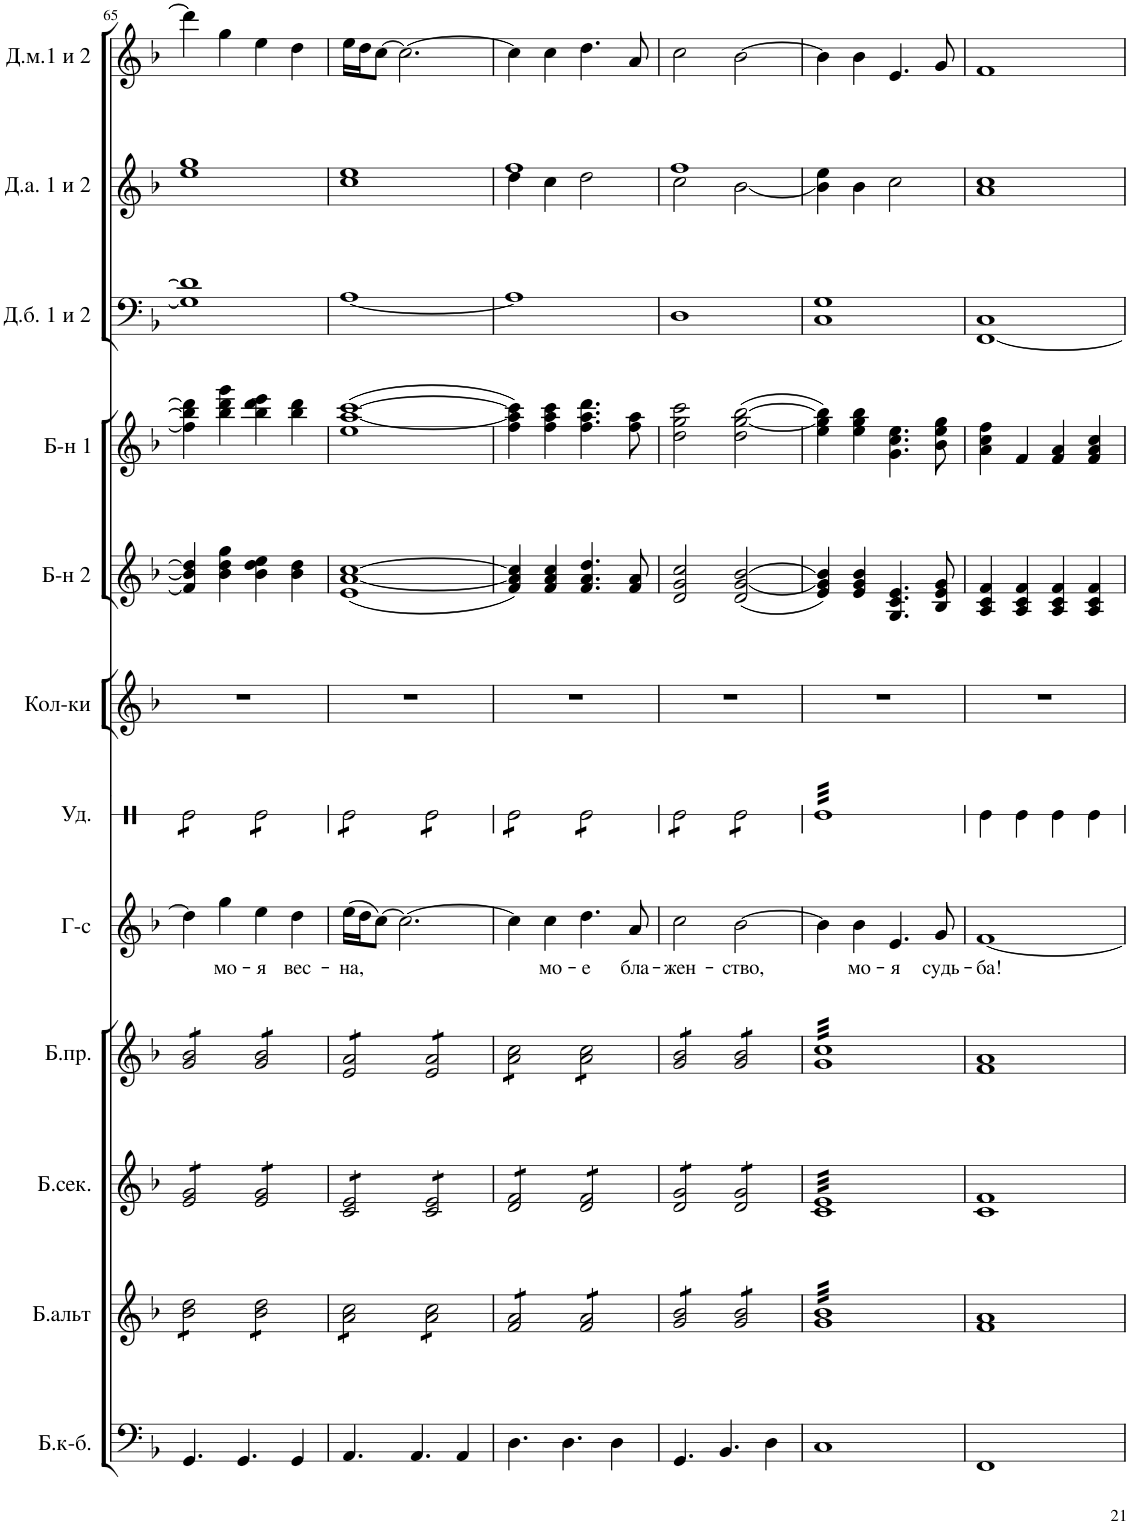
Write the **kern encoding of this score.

**kern	**kern	**kern	**kern	**kern	**text	**kern	**kern	**kern	**kern	**kern	**kern	**kern
*part12	*part11	*part10	*part9	*part8	*part8	*part7	*part6	*part5	*part4	*part3	*part2	*part1
*staff12	*staff11	*staff10	*staff9	*staff8	*staff8	*staff7	*staff6	*staff5	*staff4	*staff3	*staff2	*staff1
*I"Балалайка к-бас	*I"Балалайка альт	*I"Балалайка секунда	*I"Балалайка прима	*I"Голос	*	*I"Ударные	*I"Колокольчики	*I"Баян 2	*I"Баян 1	*I"Д.бас 1 и 2	*I"Д.альт 1 и 2	*I"Д.мал.1 и 2
!!LO:PB:g=z
*clefF4	*clefG2	*clefG2	*clefG2	*clefG2	*	*clefX	*clefG2	*clefG2	*clefG2	*clefF4	*clefG2	*clefG2
*k[b-]	*k[b-]	*k[b-]	*k[b-]	*k[b-]	*	*k[]	*k[b-]	*k[b-]	*k[b-]	*k[b-]	*k[b-]	*k[b-]
*M4/4	*M4/4	*M4/4	*M4/4	*M4/4	*	*M4/4	*M4/4	*M4/4	*M4/4	*M4/4	*M4/4	*M4/4
*met(c)	*met(c)	*met(c)	*met(c)	*met(c)	*	*met(c)	*met(c)	*met(c)	*met(c)	*met(c)	*met(c)	*met(c)
=65	=65	=65	=65	=65	=65	=65	=65	=65	=65	=65	=65	=65
*	*tremolo	*	*	*	*	*	*	*	*	*	*	*
*	*	*tremolo	*	*	*	*	*	*	*	*	*	*
*	*	*	*tremolo	*	*	*	*	*	*	*	*	*
*	*	*	*	*	*	*tremolo	*	*	*	*	*	*
4.GG/	8b-\ 8dd\L	8e/ 8g/L	8g/ 8b-/L	4dd\]	.	8Re\L	1r	4f/] 4b-/] 4dd/]	4ff\] 4bb-\] 4ddd\]	1G] 1d]	1ee 1gg	4ddd\]
.	8b-\ 8dd\	8e/ 8g/	8g/ 8b-/	.	.	8Re\	.	.	.	.	.	.
!	!	!	!	!	!LO:LY:b	!	!	!	!	!	!	!
.	8b-\ 8dd\	8e/ 8g/	8g/ 8b-/	4gg\	мо-	8Re\	.	4b-\ 4dd\ 4gg\	4bb-\ 4ddd\ 4ggg\	.	.	4gg\
4.GG/	8b-\ 8dd\J	8e/ 8g/J	8g/ 8b-/J	.	.	8Re\J	.	.	.	.	.	.
!	!	!	!	!	!LO:LY:b	!	!	!	!	!	!	!
.	8b-\ 8dd\L	8e/ 8g/L	8g/ 8b-/L	4ee\	-я	8Re\L	.	4b-\ 4dd\ 4ee\	4bb-\ 4ddd\ 4eee\	.	.	4ee\
.	8b-\ 8dd\	8e/ 8g/	8g/ 8b-/	.	.	8Re\	.	.	.	.	.	.
!	!	!	!	!	!LO:LY:b	!	!	!	!	!	!	!
4GG/	8b-\ 8dd\	8e/ 8g/	8g/ 8b-/	4dd\	вес-	8Re\	.	4b-\ 4dd\	4bb-\ 4ddd\	.	.	4dd\
.	8b-\ 8dd\J	8e/ 8g/J	8g/ 8b-/J	.	.	8Re\J	.	.	.	.	.	.
=66	=66	=66	=66	=66	=66	=66	=66	=66	=66	=66	=66	=66
!	!	!	!	!	!LO:LY:b	!	!	!	!	!	!	!
4.AA/	8a\ 8cc\L	8c/ 8e/L	8e/ 8a/L	(16ee\LL	-на,	8Re\L	1r	(1e [1a [1cc	(1ee [1aa [1ccc	[1A	1cc 1ee	16ee\LL
.	.	.	.	16dd\J	.	.	.	.	.	.	.	16dd\J
.	8a\ 8cc\	8c/ 8e/	8e/ 8a/	[8cc\J)	.	8Re\	.	.	.	.	.	[8cc\J
.	8a\ 8cc\	8c/ 8e/	8e/ 8a/	2.cc\_	.	8Re\	.	.	.	.	.	2.cc\_
4.AA/	8a\ 8cc\J	8c/ 8e/J	8e/ 8a/J	.	.	8Re\J	.	.	.	.	.	.
.	8a\ 8cc\L	8c/ 8e/L	8e/ 8a/L	.	.	8Re\L	.	.	.	.	.	.
.	8a\ 8cc\	8c/ 8e/	8e/ 8a/	.	.	8Re\	.	.	.	.	.	.
4AA/	8a\ 8cc\	8c/ 8e/	8e/ 8a/	.	.	8Re\	.	.	.	.	.	.
.	8a\ 8cc\J	8c/ 8e/J	8e/ 8a/J	.	.	8Re\J	.	.	.	.	.	.
=67	=67	=67	=67	=67	=67	=67	=67	=67	=67	=67	=67	=67
*	*	*	*	*	*	*	*	*	*	*	*^	*
4.D\	8f/ 8a/L	8d/ 8f/L	8a\ 8cc\L	4cc\]	.	8Re\L	1r	4f/ 4a/] 4cc/])	4ff\ 4aa\] 4ccc\])	1A]	1ff	4dd\	4cc\]
.	8f/ 8a/	8d/ 8f/	8a\ 8cc\	.	.	8Re\	.	.	.	.	.	.	.
!	!	!	!	!	!LO:LY:b	!	!	!	!	!	!	!	!
.	8f/ 8a/	8d/ 8f/	8a\ 8cc\	4cc\	мо-	8Re\	.	4f/ 4a/ 4cc/	4ff\ 4aa\ 4ccc\	.	.	4cc\	4cc\
4.D\	8f/ 8a/J	8d/ 8f/J	8a\ 8cc\J	.	.	8Re\J	.	.	.	.	.	.	.
!	!	!	!	!	!LO:LY:b	!	!	!	!	!	!	!	!
.	8f/ 8a/L	8d/ 8f/L	8a\ 8cc\L	4.dd\	-е	8Re\L	.	4.f/ 4.a/ 4.dd/	4.ff\ 4.aa\ 4.ddd\	.	.	2dd\	4.dd\
.	8f/ 8a/	8d/ 8f/	8a\ 8cc\	.	.	8Re\	.	.	.	.	.	.	.
4D\	8f/ 8a/	8d/ 8f/	8a\ 8cc\	.	.	8Re\	.	.	.	.	.	.	.
!	!	!	!	!	!LO:LY:b	!	!	!	!	!	!	!	!
.	8f/ 8a/J	8d/ 8f/J	8a\ 8cc\J	8a/	бла-	8Re\J	.	8f/ 8a/	8ff\ 8aa\	.	.	.	8a/
=68	=68	=68	=68	=68	=68	=68	=68	=68	=68	=68	=68	=68	=68
!	!	!	!	!	!LO:LY:b	!	!	!	!	!	!	!	!
4.GG/	8g/ 8b-/L	8d/ 8g/L	8g/ 8b-/L	2cc\	-жен-	8Re\L	1r	2d/ 2g/ 2cc/	2dd\ 2gg\ 2ccc\	1D	1ff	2cc\	2cc\
.	8g/ 8b-/	8d/ 8g/	8g/ 8b-/	.	.	8Re\	.	.	.	.	.	.	.
.	8g/ 8b-/	8d/ 8g/	8g/ 8b-/	.	.	8Re\	.	.	.	.	.	.	.
4.BB-/	8g/ 8b-/J	8d/ 8g/J	8g/ 8b-/J	.	.	8Re\J	.	.	.	.	.	.	.
!	!	!	!	!	!LO:LY:b	!	!	!	!	!	!	!	!
.	8g/ 8b-/L	8d/ 8g/L	8g/ 8b-/L	[2b-\	-ство,	8Re\L	.	(2d/ [2g/ [2b-/	(2dd\ [2gg\ [2bb-\	.	.	[2b-\	[2b-\
.	8g/ 8b-/	8d/ 8g/	8g/ 8b-/	.	.	8Re\	.	.	.	.	.	.	.
4D\	8g/ 8b-/	8d/ 8g/	8g/ 8b-/	.	.	8Re\	.	.	.	.	.	.	.
.	8g/ 8b-/J	8d/ 8g/J	8g/ 8b-/J	.	.	8Re\J	.	.	.	.	.	.	.
*	*	*	*	*	*	*	*	*	*	*	*v	*v	*
=69	=69	=69	=69	=69	=69	=69	=69	=69	=69	=69	=69	=69
1C	32g 32b-LLL	32c 32eLLL	32g 32ccLLL	4b-\]	.	32ReLLL	1r	4e/ 4g/] 4b-/])	4ee\ 4gg\] 4bb-\])	1C 1G	4b-\] 4ee\	4b-\]
.	32g 32b-	32c 32e	32g 32cc	.	.	32Re	.	.	.	.	.	.
.	32g 32b-	32c 32e	32g 32cc	.	.	32Re	.	.	.	.	.	.
.	32g 32b-	32c 32e	32g 32cc	.	.	32Re	.	.	.	.	.	.
.	32g 32b-	32c 32e	32g 32cc	.	.	32Re	.	.	.	.	.	.
.	32g 32b-	32c 32e	32g 32cc	.	.	32Re	.	.	.	.	.	.
.	32g 32b-	32c 32e	32g 32cc	.	.	32Re	.	.	.	.	.	.
.	32g 32b-	32c 32e	32g 32cc	.	.	32Re	.	.	.	.	.	.
!	!	!	!	!	!LO:LY:b	!	!	!	!	!	!	!
.	32g 32b-	32c 32e	32g 32cc	4b-\	мо-	32Re	.	4e/ 4g/ 4b-/	4ee\ 4gg\ 4bb-\	.	4b-\	4b-\
.	32g 32b-	32c 32e	32g 32cc	.	.	32Re	.	.	.	.	.	.
.	32g 32b-	32c 32e	32g 32cc	.	.	32Re	.	.	.	.	.	.
.	32g 32b-	32c 32e	32g 32cc	.	.	32Re	.	.	.	.	.	.
.	32g 32b-	32c 32e	32g 32cc	.	.	32Re	.	.	.	.	.	.
.	32g 32b-	32c 32e	32g 32cc	.	.	32Re	.	.	.	.	.	.
.	32g 32b-	32c 32e	32g 32cc	.	.	32Re	.	.	.	.	.	.
.	32g 32b-	32c 32e	32g 32cc	.	.	32Re	.	.	.	.	.	.
!	!	!	!	!	!LO:LY:b	!	!	!	!	!	!	!
.	32g 32b-	32c 32e	32g 32cc	4.e/	-я	32Re	.	4.G/ 4.c/ 4.e/	4.g\ 4.cc\ 4.ee\	.	2cc\	4.e/
.	32g 32b-	32c 32e	32g 32cc	.	.	32Re	.	.	.	.	.	.
.	32g 32b-	32c 32e	32g 32cc	.	.	32Re	.	.	.	.	.	.
.	32g 32b-	32c 32e	32g 32cc	.	.	32Re	.	.	.	.	.	.
.	32g 32b-	32c 32e	32g 32cc	.	.	32Re	.	.	.	.	.	.
.	32g 32b-	32c 32e	32g 32cc	.	.	32Re	.	.	.	.	.	.
.	32g 32b-	32c 32e	32g 32cc	.	.	32Re	.	.	.	.	.	.
.	32g 32b-	32c 32e	32g 32cc	.	.	32Re	.	.	.	.	.	.
.	32g 32b-	32c 32e	32g 32cc	.	.	32Re	.	.	.	.	.	.
.	32g 32b-	32c 32e	32g 32cc	.	.	32Re	.	.	.	.	.	.
.	32g 32b-	32c 32e	32g 32cc	.	.	32Re	.	.	.	.	.	.
.	32g 32b-	32c 32e	32g 32cc	.	.	32Re	.	.	.	.	.	.
!	!	!	!	!	!LO:LY:b	!	!	!	!	!	!	!
.	32g 32b-	32c 32e	32g 32cc	8g/	судь-	32Re	.	8B-/ 8e/ 8g/	8b-\ 8ee\ 8gg\	.	.	8g/
.	32g 32b-	32c 32e	32g 32cc	.	.	32Re	.	.	.	.	.	.
.	32g 32b-	32c 32e	32g 32cc	.	.	32Re	.	.	.	.	.	.
.	32g 32b-JJJ	32c 32eJJJ	32g 32ccJJJ	.	.	32ReJJJ	.	.	.	.	.	.
*	*	*	*	*	*	*Xtremolo	*	*	*	*	*	*
*	*	*	*Xtremolo	*	*	*	*	*	*	*	*	*
*	*	*Xtremolo	*	*	*	*	*	*	*	*	*	*
*	*Xtremolo	*	*	*	*	*	*	*	*	*	*	*
=70	=70	=70	=70	=70	=70	=70	=70	=70	=70	=70	=70	=70
!	!	!	!	!	!LO:LY:b	!	!	!	!	!	!	!
1FF	1f 1a	1c 1f	1f 1a	[1f	-ба!	4Re\	1r	4A/ 4c/ 4f/	4a\ 4cc\ 4ff\	[1FF 1C	1a 1cc	1f
.	.	.	.	.	.	4Re\	.	4A/ 4c/ 4f/	4f/	.	.	.
.	.	.	.	.	.	4Re\	.	4A/ 4c/ 4f/	4f/ 4a/	.	.	.
.	.	.	.	.	.	4Re\	.	4A/ 4c/ 4f/	4f/ 4a/ 4cc/	.	.	.
=	=	=	=	=	=	=	=	=	=	=	=	=
*-	*-	*-	*-	*-	*-	*-	*-	*-	*-	*-	*-	*-
